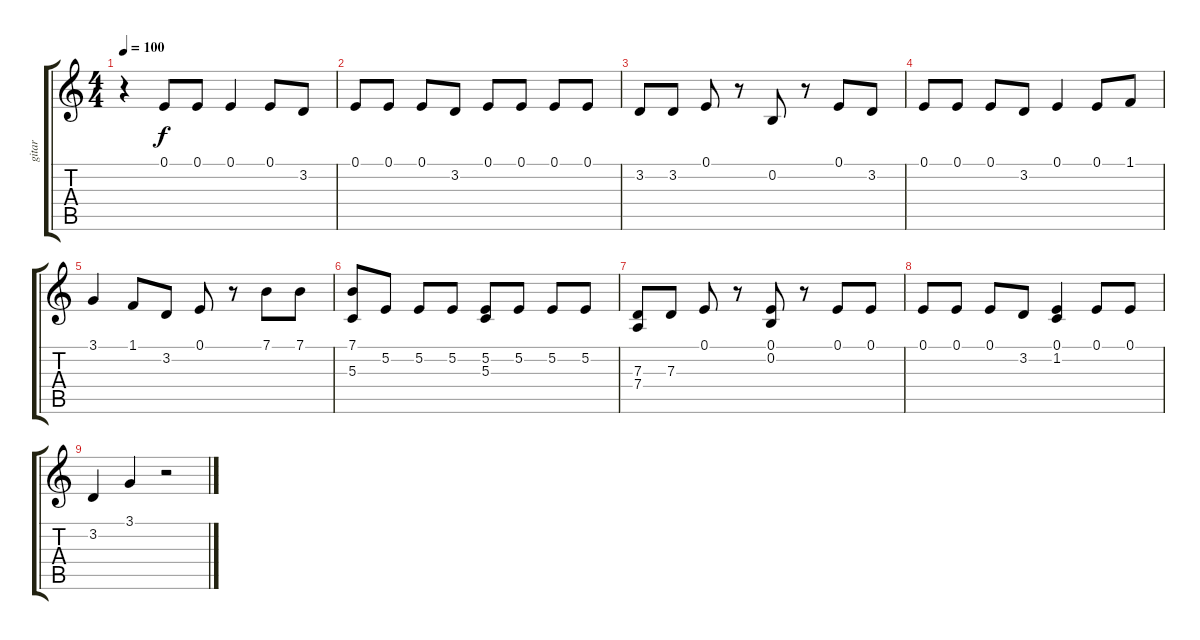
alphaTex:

\track ("gitar" "gitar") {instrument sopranosax}
\staff {score tabs}
\tuning (E4 B3 G3 D3 A2 E2) {hide}
\ts (4 4)
\tempo 100
\clef g2
\ks c
r.4{dy f} 0.1.8 0.1.8 0.1.4 0.1.8 3.2.8 |
0.1.8 0.1.8 0.1.8 3.2.8 0.1.8 0.1.8 0.1.8 0.1.8 |
3.2.8 3.2.8 0.1.8 r.8 0.2.8 r.8 0.1.8 3.2.8 |
0.1.8 0.1.8 0.1.8 3.2.8 0.1.4 0.1.8 1.1.8 |
3.1.4 1.1.8 3.2.8 0.1.8 r.8 7.1.8 7.1.8 |
(7.1 5.3).8 5.2.8 5.2.8 5.2.8 (5.2 5.3).8 5.2.8 5.2.8 5.2.8 |
(7.3 7.4).8 7.3.8 0.1.8 r.8 (0.1 0.2).8 r.8 0.1.8 0.1.8 |
0.1.8 0.1.8 0.1.8 3.2.8 (0.1 1.2).4 0.1.8 0.1.8 |
3.2.4 3.1.4 r.2
